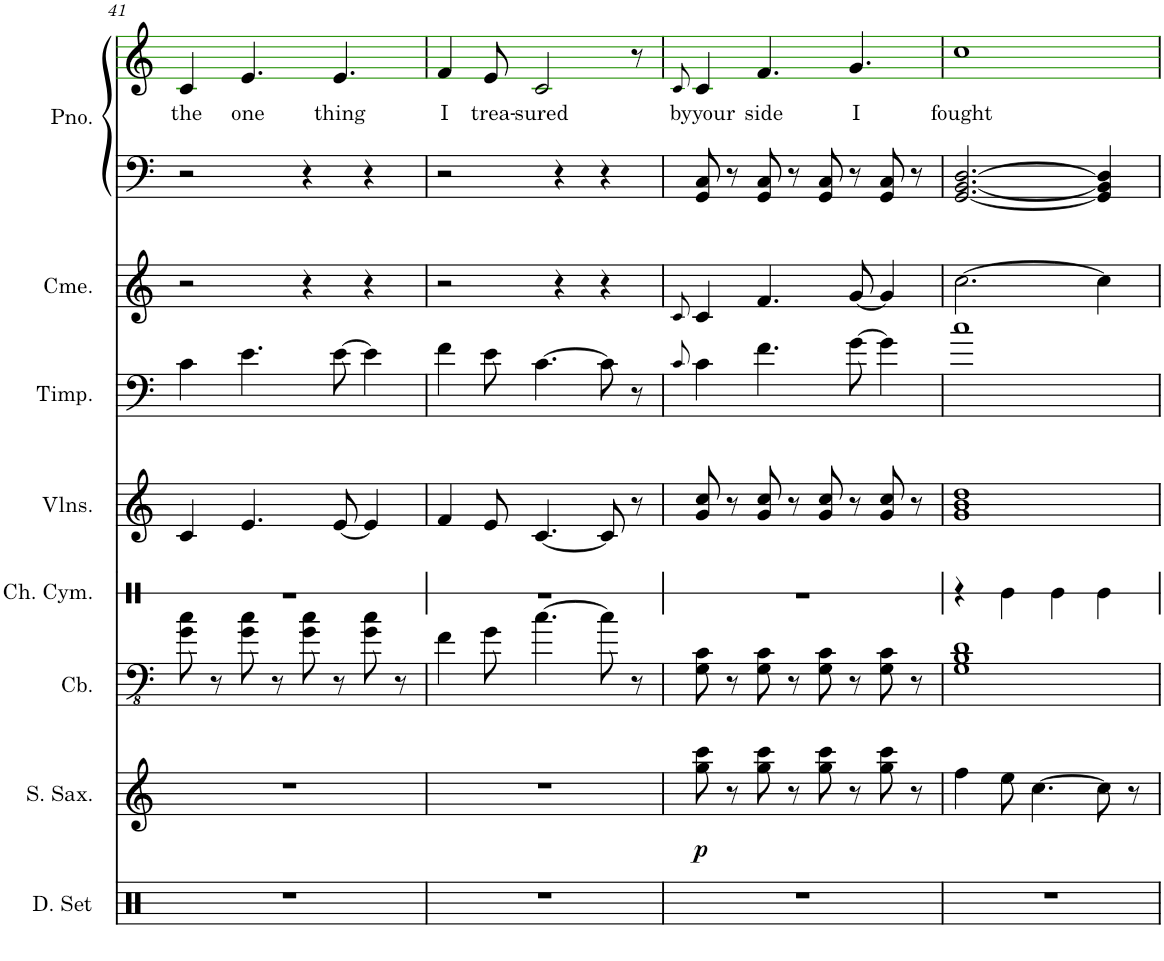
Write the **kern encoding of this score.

**kern	**kern	**dynam	**kern	**kern	**kern	**kern	**kern	**kern	**kern	**text
*part8	*part7	*part7	*part6	*part5	*part4	*part3	*part2	*part1	*part1	*part1
*staff9	*staff8	*staff8	*staff7	*staff6	*staff5	*staff4	*staff3	*staff2	*staff1	*staff1
*I"Drumset	*I"Soprano Saxophone	*	*I"Contrabass	*I"Chinese Cymbal	*I"Violins	*I"Timpani	*I"Chimes	*I"Grand Piano	*	*
*I'D. Set	*I'S. Sax.	*	*I'Cb.	*I'Ch. Cym.	*I'Vlns.	*I'Timp.	*I'Cme.	*I'Pno.	*	*
!!LO:PB:g=z
*clefX	*clefG2	*	*clefFv4	*clefX	*clefG2	*clefF4	*clefG2	*clefF4	*clefG2	*
*	*ITrd1c2	*	*ITrd7c12	*	*	*	*	*	*	*
*k[]	*k[]	*	*k[]	*k[]	*k[]	*k[]	*k[]	*k[]	*k[]	*
*M4/4	*M4/4	*	*M4/4	*M4/4	*M4/4	*M4/4	*M4/4	*M4/4	*M4/4	*
=41	=41	=41	=41	=41	=41	=41	=41	=41	=41	=41
!	!	!	!	!	!	!	!	!	!	!LO:LY:b
1r	1r	.	8G\ 8c\	1r	4c/	4c\	2r	2r	4c/	the
.	.	.	8r	.	.	.	.	.	.	.
!	!	!	!	!	!	!	!	!	!	!LO:LY:b
.	.	.	8G\ 8c\	.	4.e/	4.e\	.	.	4.e/	one
.	.	.	8r	.	.	.	.	.	.	.
.	.	.	8G\ 8c\	.	.	.	4r	4r	.	.
!	!	!	!	!	!	!	!	!	!	!LO:LY:b
.	.	.	8r	.	[8e/	[8e\	.	.	4.e/	thing
.	.	.	8G\ 8c\	.	4e/]	4e\]	4r	4r	.	.
.	.	.	8r	.	.	.	.	.	.	.
=42	=42	=42	=42	=42	=42	=42	=42	=42	=42	=42
!	!	!	!	!	!	!	!	!	!	!LO:LY:b
1r	1r	.	4F\	1r	4f/	4f\	2r	2r	4f/	I
!	!	!	!	!	!	!	!	!	!	!LO:LY:b
.	.	.	8G\	.	8e/	8e\	.	.	8e/	trea-
!	!	!	!	!	!	!	!	!	!	!LO:LY:b
.	.	.	[4.c\	.	[4.c/	[4.c\	.	.	2c/	-sured
.	.	.	.	.	.	.	4r	4r	.	.
.	.	.	8c\]	.	8c/]	8c\]	4r	4r	.	.
.	.	.	8r	.	8r	8r	.	.	8r	.
=43	=43	=43	=43	=43	=43	=43	=43	=43	=43	=43
.	.	.	.	.	.	8qc/	8qc/	.	8qc/	.
!	!	!LO:DY:b	!	!	!	!	!	!	!	!LO:LY:b
1r	8gg\ 8ccc\	p	8GG\ 8C\	1r	8g/ 8cc/	4c\	4c/	8GG/ 8C/	4c/	byyour
.	8r	.	8r	.	8r	.	.	8r	.	.
!	!	!	!	!	!	!	!	!	!	!LO:LY:b
.	8gg\ 8ccc\	.	8GG\ 8C\	.	8g/ 8cc/	4.f\	4.f/	8GG/ 8C/	4.f/	side
.	8r	.	8r	.	8r	.	.	8r	.	.
.	8gg\ 8ccc\	.	8GG\ 8C\	.	8g/ 8cc/	.	.	8GG/ 8C/	.	.
!	!	!	!	!	!	!	!	!	!	!LO:LY:b
.	8r	.	8r	.	8r	[8g\	[8g/	8r	4.g/	I
.	8gg\ 8ccc\	.	8GG\ 8C\	.	8g/ 8cc/	4g\]	4g/]	8GG/ 8C/	.	.
.	8r	.	8r	.	8r	.	.	8r	.	.
=44	=44	=44	=44	=44	=44	=44	=44	=44	=44	=44
!	!	!	!	!	!	!	!	!	!	!LO:LY:b
1r	4ff\	.	1GG 1BB 1D	4r	1g 1b 1dd	1cc	[2.cc\	[2.GG/ [2.BB/ [2.D/	1cc	fought
.	8ee\	.	.	4Re\	.	.	.	.	.	.
.	[4.cc\	.	.	.	.	.	.	.	.	.
.	.	.	.	4Re\	.	.	.	.	.	.
.	8cc\]	.	.	4Re\	.	.	4cc\]	4GG/] 4BB/] 4D/]	.	.
.	8r	.	.	.	.	.	.	.	.	.
=	=	=	=	=	=	=	=	=	=	=
*-	*-	*-	*-	*-	*-	*-	*-	*-	*-	*-
